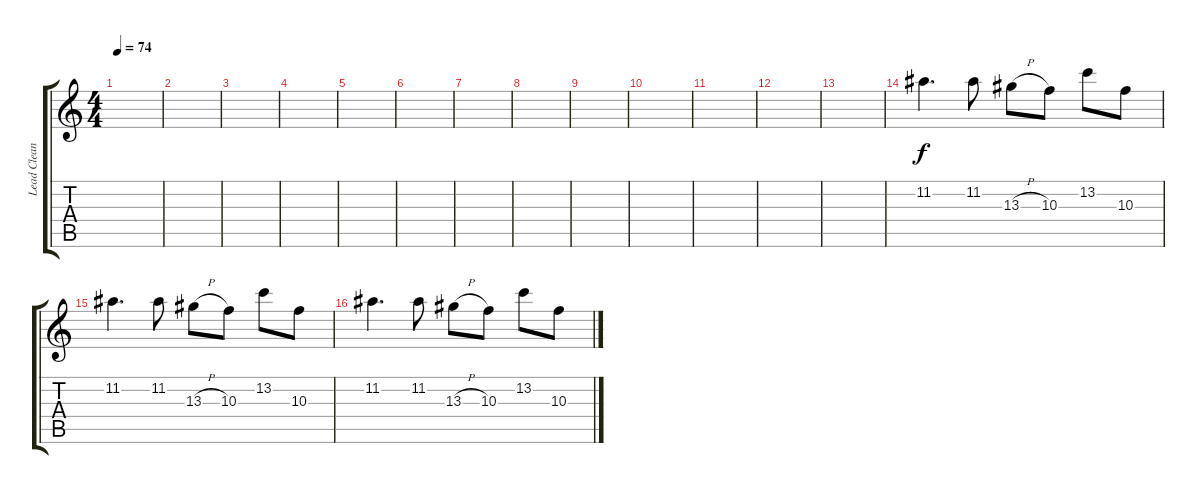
\track ("Lead Clean" "Lead Clean") {instrument electricguitarjazz}
\staff {score tabs}
\tuning (E4 B3 G3 D3 A2 D2) {hide}
\ts (4 4)
\tempo 74
\clef g2
\ks c
|
|
|
|
|
|
|
|
|
|
|
|
|
11.2.4{d} 11.2.8 13.3{h}.8 10.3.8 13.2.8 10.3.8 |
11.2.4{d} 11.2.8 13.3{h}.8 10.3.8 13.2.8 10.3.8 |
11.2.4{d} 11.2.8 13.3{h}.8 10.3.8 13.2.8 10.3.8
